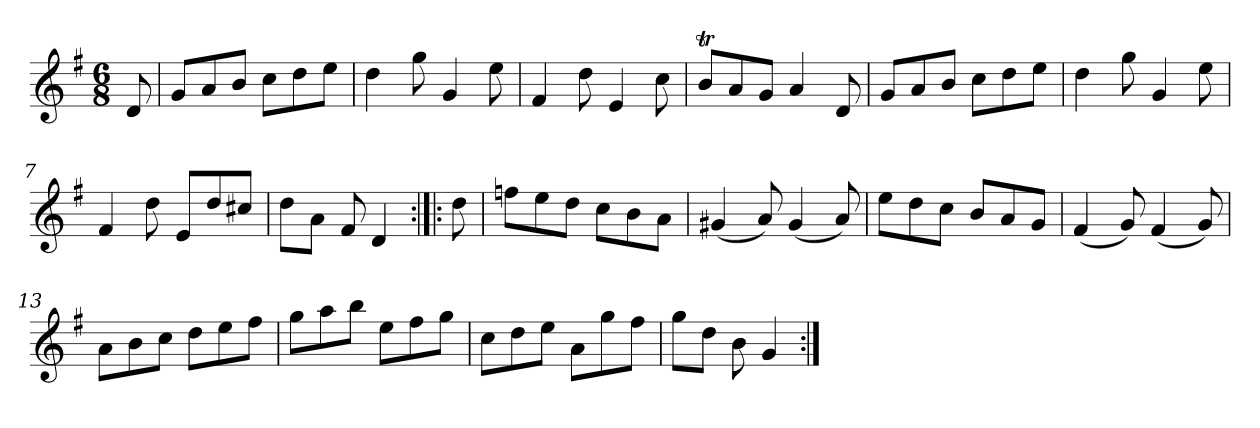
**kern
*part1
*staff1
*clefG2
*k[f#]
*G:
*M6/8
*MM120
=
8d
=1
8g/L
8a/
8b/J
8cc\L
8dd\
8ee\J
=2
4dd
8gg
4g
8ee
=3
4f#
8dd
4e
8cc
=4
8bt/L
8a/
8g/J
4a
8d
=5
8g/L
8a/
8b/J
8cc\L
8dd\
8ee\J
=6
4dd
8gg
4g
8ee
=7
4f#
8dd
8e/L
8dd/
8cc#X/J
=8
8dd\L
8a\J
8f#
4d
=:|!|:
8dd
=9
8ffn\L
8ee\
8dd\J
8cc\L
8b\
8a\J
=10
(4g#X
8a)
(4g#
8a)
=11
8ee\L
8dd\
8cc\J
8b/L
8a/
8g/J
=12
(4f#
8g)
(4f#
8g)
=13
8a\L
8b\
8cc\J
8dd\L
8ee\
8ff#\J
=14
8gg\L
8aa\
8bb\J
8ee\L
8ff#\
8gg\J
=15
8cc\L
8dd\
8ee\J
8a\L
8gg\
8ff#\J
=16
8gg\L
8dd\J
8b
4g
=:|!
*-
